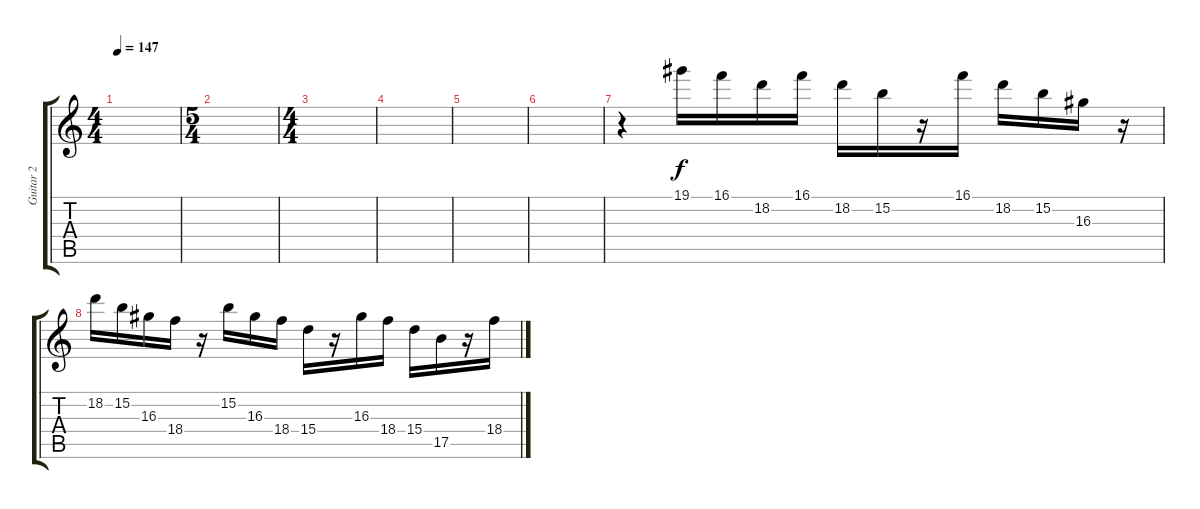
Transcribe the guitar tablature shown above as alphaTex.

\track ("Guitar 2" "Guitar 2") {instrument distortionguitar}
\staff {score tabs}
\tuning (Db4 Ab3 E3 B2 Gb2 B1) {hide}
\ts (4 4)
\tempo 147
\clef g2
\ks c
|
\ts (5 4)
|
\ts (4 4)
|
|
|
|
r.4{balance 16} 19.1.16 16.1.16 18.2.16 16.1.16 18.2.16 15.2.16 r.16 16.1.16 18.2.16 15.2.16 16.3.16 r.16 |
18.2.16 15.2.16 16.3.16 18.4.16 r.16 15.2.16 16.3.16 18.4.16 15.4.16 r.16 16.3.16 18.4.16 15.4.16 17.5.16 r.16 18.4.16
